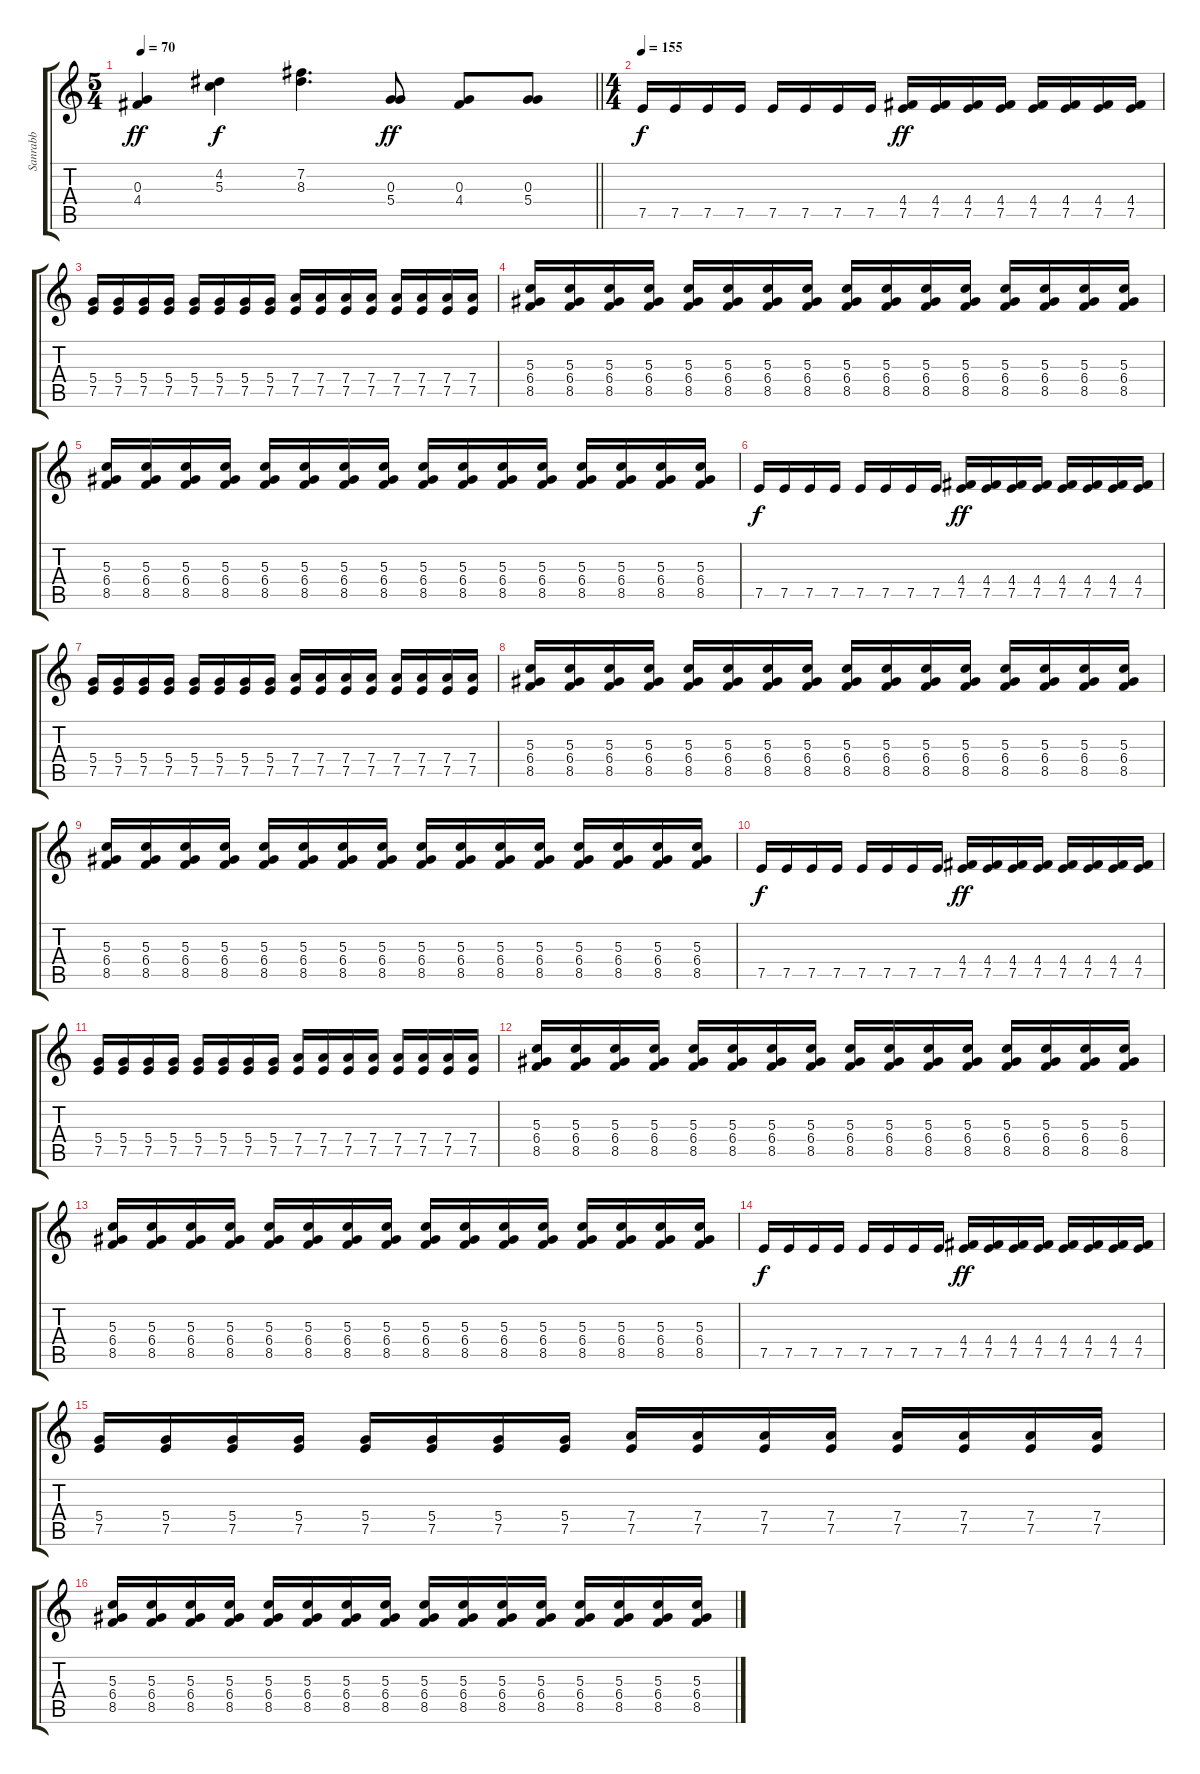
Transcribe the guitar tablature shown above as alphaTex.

\track ("Sanrabb" "Sanrabb") {instrument distortionguitar}
\staff {score tabs}
\tuning (E4 B3 G3 D3 A2 E2) {hide}
\ts (5 4)
\tempo 70
\clef g2
\barLineRight lightlight
\ks c
(0.3 4.4).4{dy ff} (4.2 5.3).4{dy f} (7.2 8.3).4{d} (0.3 5.4).8{dy ff} (0.3 4.4).8 (0.3 5.4).8 |
\ts (4 4)
\section ("" "")
\tempo 155
7.5.16{dy f} 7.5.16 7.5.16 7.5.16 7.5.16 7.5.16 7.5.16 7.5.16 (4.4 7.5).16{dy ff} (4.4 7.5).16 (4.4 7.5).16 (4.4 7.5).16 (4.4 7.5).16 (4.4 7.5).16 (4.4 7.5).16 (4.4 7.5).16 |
(5.4 7.5).16 (5.4 7.5).16 (5.4 7.5).16 (5.4 7.5).16 (5.4 7.5).16 (5.4 7.5).16 (5.4 7.5).16 (5.4 7.5).16 (7.4 7.5).16 (7.4 7.5).16 (7.4 7.5).16 (7.4 7.5).16 (7.4 7.5).16 (7.4 7.5).16 (7.4 7.5).16 (7.4 7.5).16 |
(5.3 6.4 8.5).16 (5.3 6.4 8.5).16 (5.3 6.4 8.5).16 (5.3 6.4 8.5).16 (5.3 6.4 8.5).16 (5.3 6.4 8.5).16 (5.3 6.4 8.5).16 (5.3 6.4 8.5).16 (5.3 6.4 8.5).16 (5.3 6.4 8.5).16 (5.3 6.4 8.5).16 (5.3 6.4 8.5).16 (5.3 6.4 8.5).16 (5.3 6.4 8.5).16 (5.3 6.4 8.5).16 (5.3 6.4 8.5).16 |
(5.3 6.4 8.5).16 (5.3 6.4 8.5).16 (5.3 6.4 8.5).16 (5.3 6.4 8.5).16 (5.3 6.4 8.5).16 (5.3 6.4 8.5).16 (5.3 6.4 8.5).16 (5.3 6.4 8.5).16 (5.3 6.4 8.5).16 (5.3 6.4 8.5).16 (5.3 6.4 8.5).16 (5.3 6.4 8.5).16 (5.3 6.4 8.5).16 (5.3 6.4 8.5).16 (5.3 6.4 8.5).16 (5.3 6.4 8.5).16 |
7.5.16{dy f} 7.5.16 7.5.16 7.5.16 7.5.16 7.5.16 7.5.16 7.5.16 (4.4 7.5).16{dy ff} (4.4 7.5).16 (4.4 7.5).16 (4.4 7.5).16 (4.4 7.5).16 (4.4 7.5).16 (4.4 7.5).16 (4.4 7.5).16 |
(5.4 7.5).16 (5.4 7.5).16 (5.4 7.5).16 (5.4 7.5).16 (5.4 7.5).16 (5.4 7.5).16 (5.4 7.5).16 (5.4 7.5).16 (7.4 7.5).16 (7.4 7.5).16 (7.4 7.5).16 (7.4 7.5).16 (7.4 7.5).16 (7.4 7.5).16 (7.4 7.5).16 (7.4 7.5).16 |
(5.3 6.4 8.5).16 (5.3 6.4 8.5).16 (5.3 6.4 8.5).16 (5.3 6.4 8.5).16 (5.3 6.4 8.5).16 (5.3 6.4 8.5).16 (5.3 6.4 8.5).16 (5.3 6.4 8.5).16 (5.3 6.4 8.5).16 (5.3 6.4 8.5).16 (5.3 6.4 8.5).16 (5.3 6.4 8.5).16 (5.3 6.4 8.5).16 (5.3 6.4 8.5).16 (5.3 6.4 8.5).16 (5.3 6.4 8.5).16 |
(5.3 6.4 8.5).16 (5.3 6.4 8.5).16 (5.3 6.4 8.5).16 (5.3 6.4 8.5).16 (5.3 6.4 8.5).16 (5.3 6.4 8.5).16 (5.3 6.4 8.5).16 (5.3 6.4 8.5).16 (5.3 6.4 8.5).16 (5.3 6.4 8.5).16 (5.3 6.4 8.5).16 (5.3 6.4 8.5).16 (5.3 6.4 8.5).16 (5.3 6.4 8.5).16 (5.3 6.4 8.5).16 (5.3 6.4 8.5).16 |
7.5.16{dy f} 7.5.16 7.5.16 7.5.16 7.5.16 7.5.16 7.5.16 7.5.16 (4.4 7.5).16{dy ff} (4.4 7.5).16 (4.4 7.5).16 (4.4 7.5).16 (4.4 7.5).16 (4.4 7.5).16 (4.4 7.5).16 (4.4 7.5).16 |
(5.4 7.5).16 (5.4 7.5).16 (5.4 7.5).16 (5.4 7.5).16 (5.4 7.5).16 (5.4 7.5).16 (5.4 7.5).16 (5.4 7.5).16 (7.4 7.5).16 (7.4 7.5).16 (7.4 7.5).16 (7.4 7.5).16 (7.4 7.5).16 (7.4 7.5).16 (7.4 7.5).16 (7.4 7.5).16 |
(5.3 6.4 8.5).16 (5.3 6.4 8.5).16 (5.3 6.4 8.5).16 (5.3 6.4 8.5).16 (5.3 6.4 8.5).16 (5.3 6.4 8.5).16 (5.3 6.4 8.5).16 (5.3 6.4 8.5).16 (5.3 6.4 8.5).16 (5.3 6.4 8.5).16 (5.3 6.4 8.5).16 (5.3 6.4 8.5).16 (5.3 6.4 8.5).16 (5.3 6.4 8.5).16 (5.3 6.4 8.5).16 (5.3 6.4 8.5).16 |
(5.3 6.4 8.5).16 (5.3 6.4 8.5).16 (5.3 6.4 8.5).16 (5.3 6.4 8.5).16 (5.3 6.4 8.5).16 (5.3 6.4 8.5).16 (5.3 6.4 8.5).16 (5.3 6.4 8.5).16 (5.3 6.4 8.5).16 (5.3 6.4 8.5).16 (5.3 6.4 8.5).16 (5.3 6.4 8.5).16 (5.3 6.4 8.5).16 (5.3 6.4 8.5).16 (5.3 6.4 8.5).16 (5.3 6.4 8.5).16 |
7.5.16{dy f} 7.5.16 7.5.16 7.5.16 7.5.16 7.5.16 7.5.16 7.5.16 (4.4 7.5).16{dy ff} (4.4 7.5).16 (4.4 7.5).16 (4.4 7.5).16 (4.4 7.5).16 (4.4 7.5).16 (4.4 7.5).16 (4.4 7.5).16 |
(5.4 7.5).16 (5.4 7.5).16 (5.4 7.5).16 (5.4 7.5).16 (5.4 7.5).16 (5.4 7.5).16 (5.4 7.5).16 (5.4 7.5).16 (7.4 7.5).16 (7.4 7.5).16 (7.4 7.5).16 (7.4 7.5).16 (7.4 7.5).16 (7.4 7.5).16 (7.4 7.5).16 (7.4 7.5).16 |
(5.3 6.4 8.5).16 (5.3 6.4 8.5).16 (5.3 6.4 8.5).16 (5.3 6.4 8.5).16 (5.3 6.4 8.5).16 (5.3 6.4 8.5).16 (5.3 6.4 8.5).16 (5.3 6.4 8.5).16 (5.3 6.4 8.5).16 (5.3 6.4 8.5).16 (5.3 6.4 8.5).16 (5.3 6.4 8.5).16 (5.3 6.4 8.5).16 (5.3 6.4 8.5).16 (5.3 6.4 8.5).16 (5.3 6.4 8.5).16
